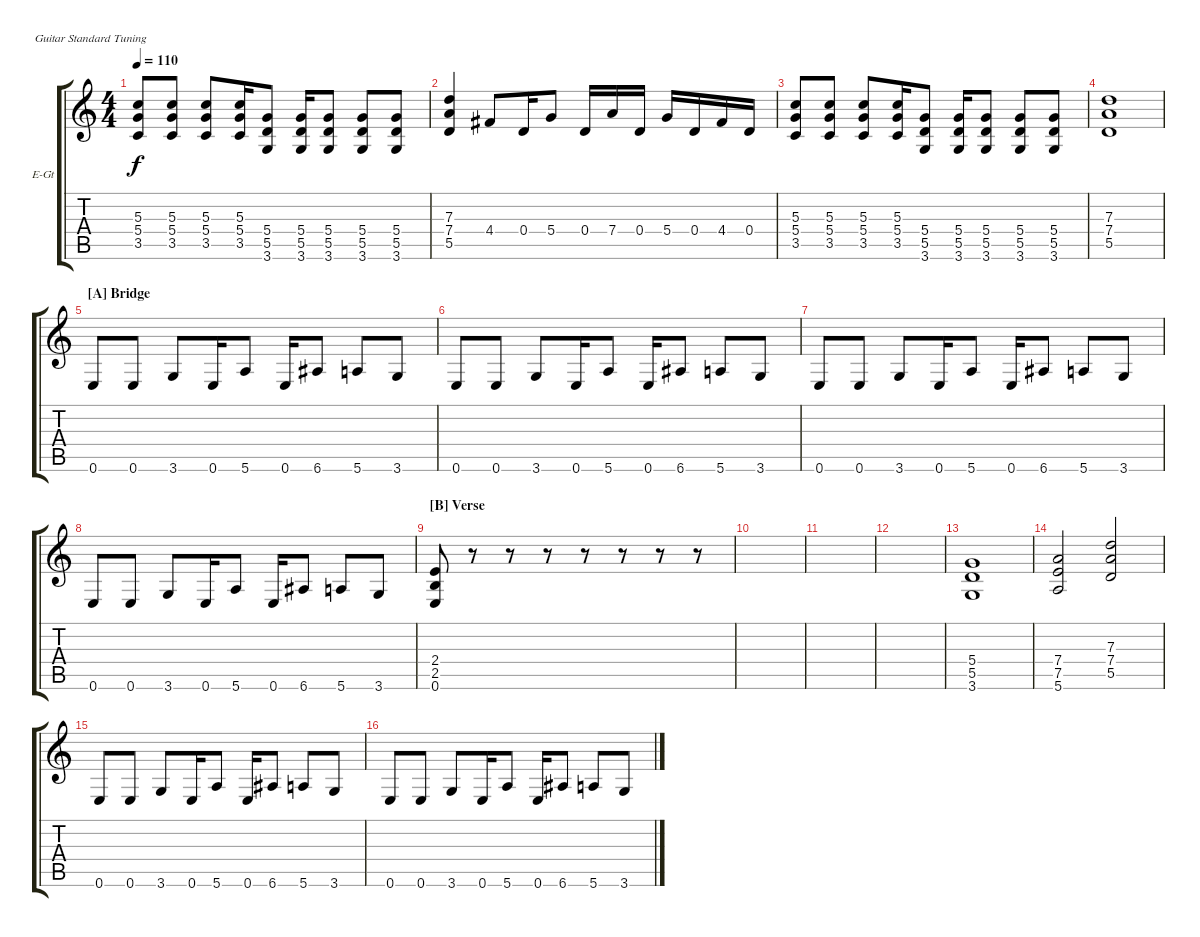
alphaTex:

\defaultSystemsLayout 4
\bracketExtendMode groupsimilarinstruments
\firstSystemTrackNameOrientation horizontal
\otherSystemsTrackNameOrientation horizontal
\track ("Electric Guitar" "E-Gt") {instrument overdrivenguitar}
\staff {score tabs}
\tuning (E4 B3 G3 D3 A2 E2)
\ts (4 4)
\tempo 110
\clef g2
\ks c
(3.5 5.4 5.3).8{dy f} (3.5 5.4 5.3).8 (3.5 5.4 5.3).8 (5.3 5.4 3.5).16 (5.5 5.4 3.6).8 (5.4 5.5 3.6).16 (3.6 5.5 5.4).8 (5.4 5.5 3.6).8 (3.6 5.5 5.4).8 |
(7.4 5.5 7.3).4 4.4.8 0.4.16 5.4.8 0.4.16 7.4.16 0.4.16 5.4.16 0.4.16 4.4.16 0.4.16 |
(3.5 5.4 5.3).8 (3.5 5.4 5.3).8 (3.5 5.4 5.3).8 (5.3 5.4 3.5).16 (5.5 5.4 3.6).8 (5.4 5.5 3.6).16 (3.6 5.5 5.4).8 (5.4 5.5 3.6).8 (3.6 5.5 5.4).8 |
(7.4 5.5 7.3).1 |
\section ("A" "Bridge ")
0.6.8 0.6.8 3.6.8 0.6.16 5.6.8 0.6.16 6.6.8 5.6.8 3.6.8 |
0.6.8 0.6.8 3.6.8 0.6.16 5.6.8 0.6.16 6.6.8 5.6.8 3.6.8 |
0.6.8 0.6.8 3.6.8 0.6.16 5.6.8 0.6.16 6.6.8 5.6.8 3.6.8 |
0.6.8 0.6.8 3.6.8 0.6.16 5.6.8 0.6.16 6.6.8 5.6.8 3.6.8 |
\section ("B" "Verse")
(0.6 2.5 2.4).8 r.8 r.8 r.8 r.8 r.8 r.8 r.8 |
|
|
|
(3.6 5.5 5.4).1 |
(5.6 7.5 7.4).2 (5.5 7.4 7.3).2 |
0.6.8 0.6.8 3.6.8 0.6.16 5.6.8 0.6.16 6.6.8 5.6.8 3.6.8 |
0.6.8 0.6.8 3.6.8 0.6.16 5.6.8 0.6.16 6.6.8 5.6.8 3.6.8
